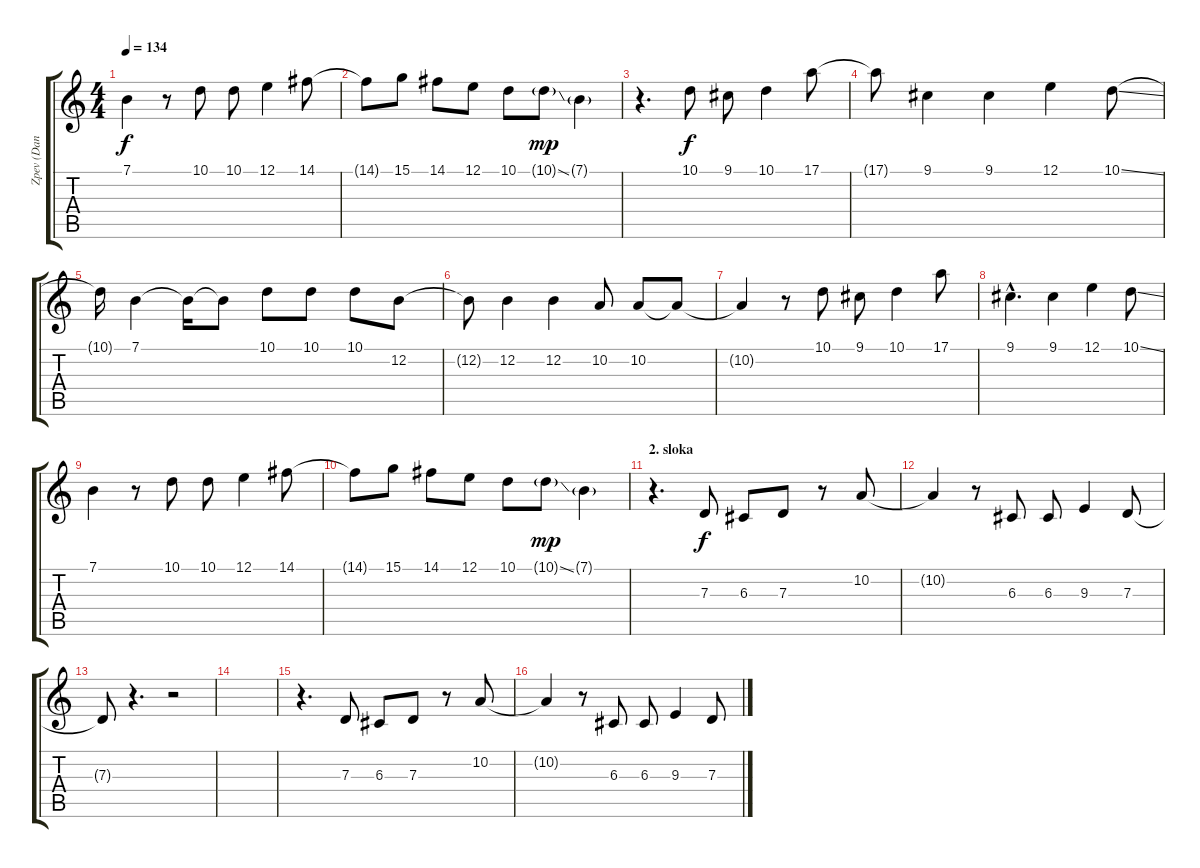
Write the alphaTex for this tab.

\track ("Zpev (Dan Barta)" "Zpev (Dan ") {instrument tenorsax}
\staff {score tabs}
\tuning (E4 B3 G3 D3 A2 E2) {hide}
\ts (4 4)
\tempo 134
\clef g2
\ks c
7.1.4{dy f} r.8 10.1.8 10.1.8 12.1.4 14.1.8 |
14.1{t}.8 15.1.8 14.1.8 12.1.8 10.1.8 10.1{ss g}.8{dy mp} 7.1{g}.4 |
r.4{d volume 14} 10.1.8{dy f} 9.1.8 10.1.4 17.1.8 |
17.1{t}.8 9.1.4 9.1.4 12.1.4 10.1{ss}.8 |
10.1{t}.16 7.1.4 7.1{t}.16 7.1{t}.8 10.1.8 10.1.8 10.1.8 12.2.8 |
12.2{t}.8 12.2.4 12.2.4 10.2.8 10.2.8 10.2{t}.8 |
10.2{t}.4 r.8 10.1.8 9.1.8 10.1.4 17.1.8 |
9.1{hac}.4{d} 9.1.4 12.1.4 10.1{ss}.8 |
7.1.4 r.8 10.1.8 10.1.8 12.1.4 14.1.8 |
14.1{t}.8 15.1.8 14.1.8 12.1.8 10.1.8 10.1{ss g}.8{dy mp} 7.1{g}.4 |
\section ("" "2. sloka")
r.4{d volume 11} 7.3.8{dy f} 6.3.8 7.3.8 r.8 10.2.8 |
10.2{t}.4 r.8 6.3.8 6.3.8 9.3.4 7.3.8 |
7.3{t}.8 r.4{d} r.2 |
|
r.4{d} 7.3.8 6.3.8 7.3.8 r.8 10.2.8 |
10.2{t}.4 r.8 6.3.8 6.3.8 9.3.4 7.3.8
